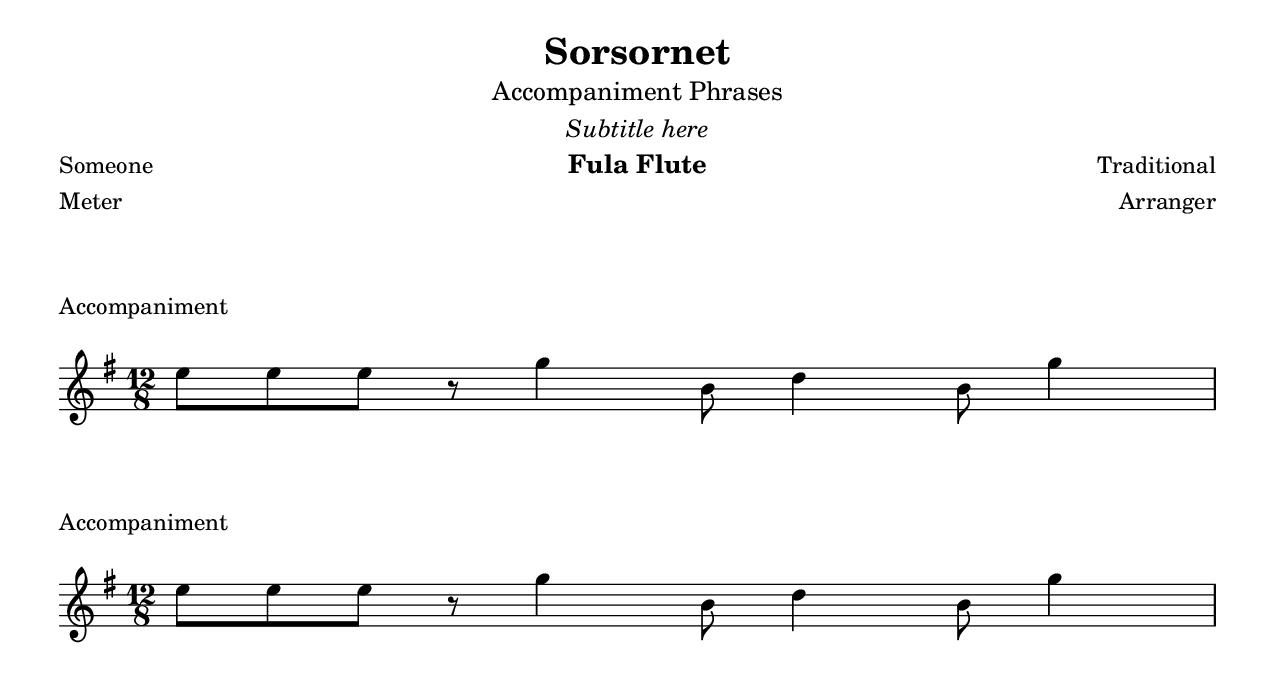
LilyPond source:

\version "2.22.1"

\header {
    % https://lilypond.org/doc/v2.22/Documentation/notation/font
    % https://lilypond.org/doc/v2.21/Documentation/notation/creating-titles-headers-and-footers#default-layout-of-bookpart-and-score-titles
    title =  \markup { "Sorsornet" }
    subtitle = \markup { \normal-text "Accompaniment Phrases" }
    subsubtitle = \markup { \normal-text \italic \fontsize #1.5 "Subtitle here" }
    instrument = "Fula Flute"
    composer = "Traditional"
    poet = "Someone"
    meter = "Meter"
    arranger = "Arranger"
    %piece = "Accompaniment Phrase"
    % footer tagline. use ##f to disable, or put text
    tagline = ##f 
    encodingsoftware = Flat
    encodingdate =  "2022-06-11"
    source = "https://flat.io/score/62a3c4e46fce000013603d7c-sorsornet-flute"
}

#(set-global-staff-size 20.0)
#(set-default-paper-size "letter")
\paper {
    % https://lilypond.org/doc/v2.22/Documentation/notation/flexible-vertical-spacing-paper-variables
    %score-markup-spacing.padding = #10
    markup-system-spacing.padding = #3
    markup-markup-spacing.padding = #8

    top-margin = 1.0\cm
    bottom-margin = 0.68\cm
    left-margin = 1.0\cm
    right-margin = 1.0\cm
    between-system-space = 2.02\cm
    indent = 0\cm
    short-indent = 0\cm
    top-system-spacing = #10
    %ragged-bottom = ##t
    %ragged-last-bottom = ##t
}

\layout {
    ragged-right = ##f
    ragged-last = ##f
    \context { \Score
        autoBeaming = ##f
    }
}

accompaniment =  \relative e'' {
    \clef "treble" 
    \numericTimeSignature \time 12/8 
    \key g \major %\tempo 4=140 
    
    e8 [ e8 e8 ] r8 g4 b,8 d4 b8 g'4 % \bar "|."
}

% The score definition
\score {
    \header {
        piece = "Accompaniment"
        % opus = "Opus"
    }
    \new Staff <<
        %\set Staff.instrumentName = "Flute"
        %\set Staff.shortInstrumentName = "Fl."
        %\mark \markup { \small "Accompaniment" }
        \new Voice = "accompaniment" { \accompaniment }
    >>
        
    \layout {}
    % To create MIDI output, uncomment the following line:
    %  \midi {\tempo 4 = 140 }
}

\score {
    \header {
        piece = "Accompaniment"
        % opus = "Opus"
    }
    \new Staff <<
        %\set Staff.instrumentName = "Flute"
        %\set Staff.shortInstrumentName = "Fl."
        %\mark \markup { \small "Accompaniment" }
        \new Voice = "accompaniment" { \accompaniment }
    >>
        
    \layout {}
    % To create MIDI output, uncomment the following line:
    %  \midi {\tempo 4 = 140 }
}


\markup {
    %\override #'(word-space . 0)
    %\override #'(line-width . 0)
    %\line { \justify-string # "Here is some other text" }
}

